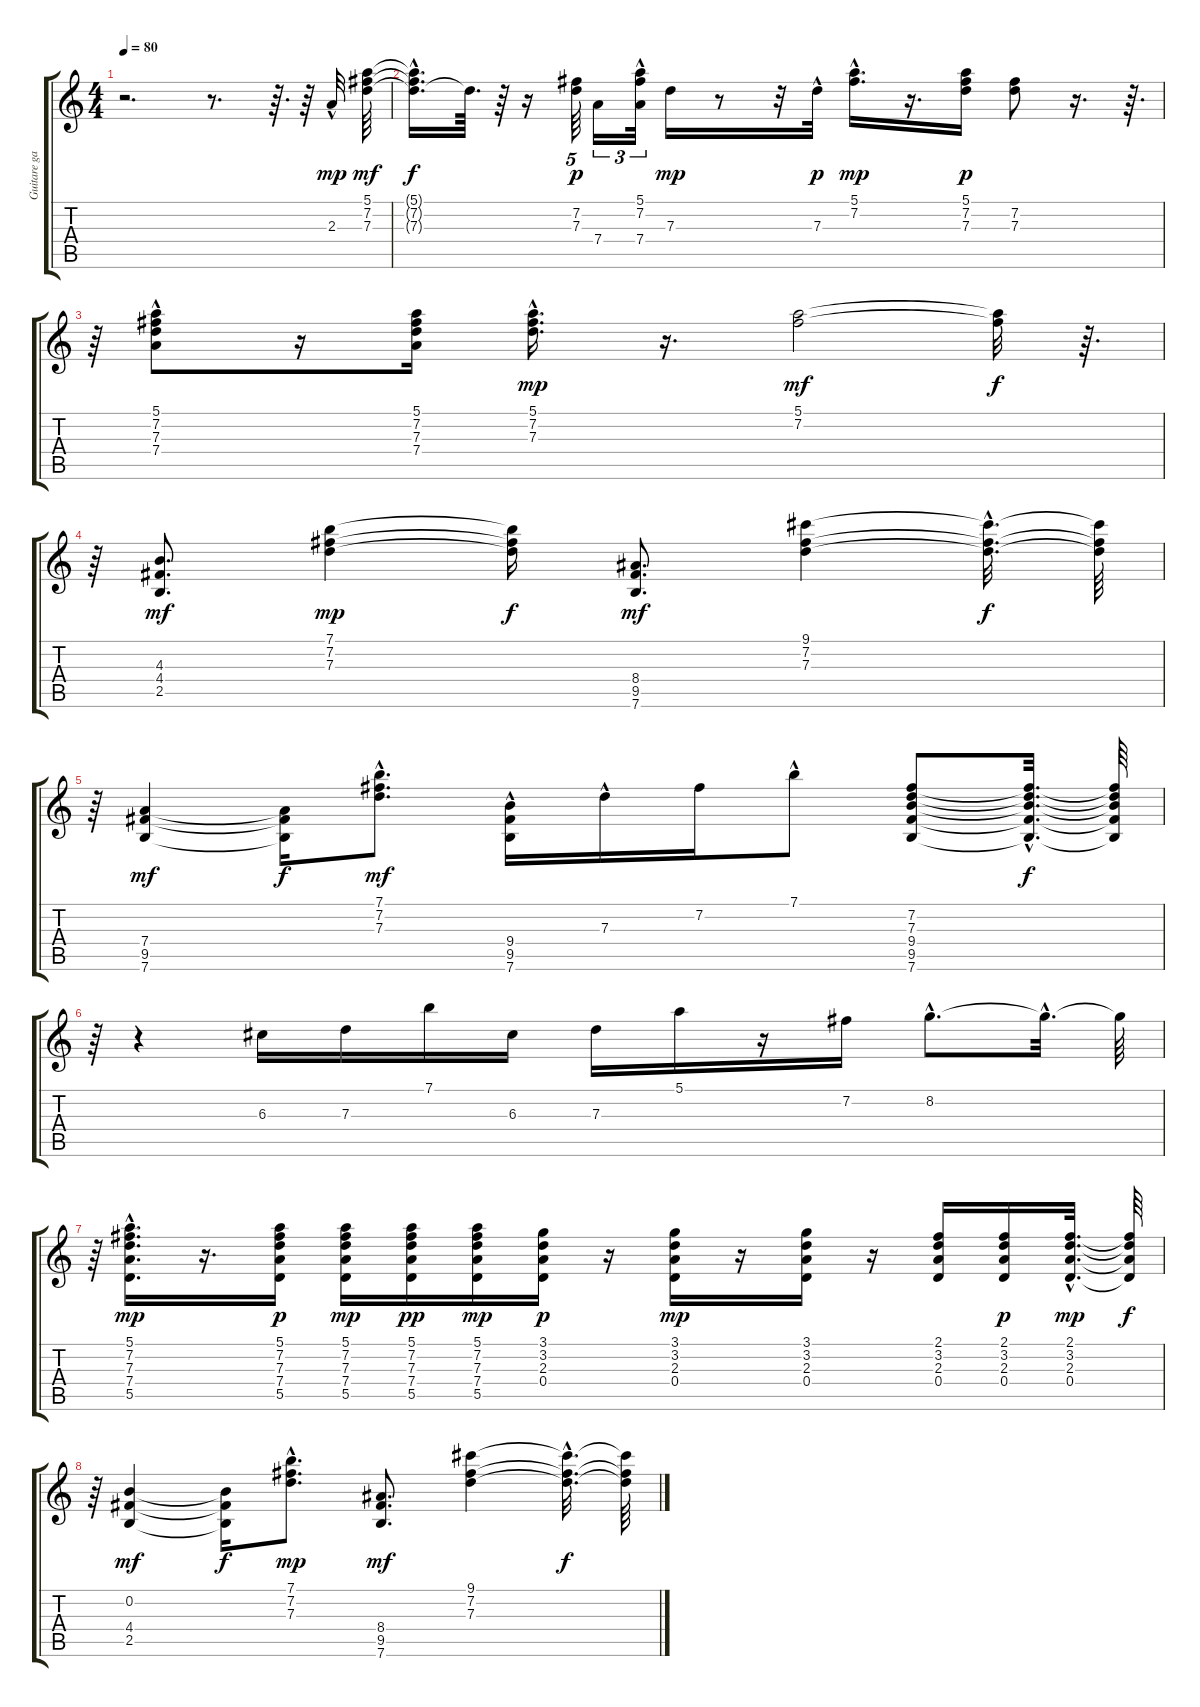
\track ("Guitare gauche" "Guitare ga") {instrument acousticguitarsteel}
\staff {score tabs}
\tuning (E4 B3 G3 D3 A2 E2) {hide}
\ts (4 4)
\tempo 80
\clef g2
\ks c
r.2{d dy f} r.8{d} r.64{d} r.64 2.3{hac}.32{dy mp} (5.1 7.2 7.3).64{dy mf} |
(5.1{t} 7.2{t} 7.3{hac t}).16{d dy f} 7.3{t}.64{d} r.64 r.16 (7.2 7.3).64{tu (5 4) dy p} 7.4.16{tu (3 2)} (5.1 7.2 7.4{hac}).32{tu (3 2)} 7.3.16{dy mp} r.8 r.32 7.3{hac}.32{dy p} (5.1{hac} 7.2{hac}).16{d dy mp} r.16{d} (5.1 7.2 7.3).16{dy p} (7.2 7.3).8 r.16{d} r.64{d} |
r.64 (5.1 7.2 7.3{hac} 7.4).8 r.16 (5.1 7.2 7.3 7.4).16 (5.1 7.2 7.3{hac}).16{d dy mp} r.16{d} (5.1 7.2).2{dy mf} (5.1{t} 7.2{t}).32{dy f} r.64{d} |
r.64 (4.3 4.4 2.5).8{d dy mf} (7.1 7.2 7.3).4{dy mp} (7.1{t} 7.2{t} 7.3{t}).16{dy f} (8.4 9.5 7.6).8{d dy mf} (9.1 7.2 7.3).4 (9.1{hac t} 7.2{hac t} 7.3{hac t}).32{d dy f} (9.1{t} 7.2{t} 7.3{t}).64 |
r.64 (7.4 9.5 7.6).4{dy mf} (7.4{t} 9.5{t} 7.6{t}).16{dy f} (7.1{hac} 7.2{hac} 7.3{hac}).8{d dy mf} (9.4{hac} 9.5{hac} 7.6{hac}).16 7.3{hac}.16 7.2.16 7.1{hac}.8 (7.2 7.3 9.4 9.5 7.6).8 (7.2{hac t} 7.3{hac t} 9.4{hac t} 9.5{hac t} 7.6{hac t}).32{d dy f} (7.2{t} 7.3{t} 9.4{t} 9.5{t} 7.6{t}).64 |
r.64 r.4 6.3.16 7.3.16 7.1.16 6.3.16 7.3.16 5.1.16 r.16 7.2.16 8.2{hac}.8{d} 8.2{hac t}.32{d} 8.2{t}.64 |
r.64 (5.1{hac} 7.2{hac} 7.3{hac} 7.4{hac} 5.5{hac}).16{d dy mp} r.16{d} (5.1 7.2 7.3 7.4 5.5).16{dy p} (5.1 7.2 7.3 7.4 5.5).16{dy mp} (5.1 7.2 7.3 7.4 5.5).16{dy pp} (5.1 7.2 7.3 7.4 5.5).16{dy mp} (3.1 3.2 2.3 0.4).16{dy p} r.16 (3.1 3.2 2.3 0.4).16{dy mp} r.16 (3.1 3.2 2.3 0.4).16 r.16 (2.1 3.2 2.3 0.4).16 (2.1 3.2 2.3 0.4).16{dy p} (2.1{hac} 3.2{hac} 2.3{hac} 0.4{hac}).32{d dy mp} (2.1{t} 3.2{t} 2.3{t} 0.4{t}).64{dy f} |
r.64 (0.2 4.4 2.5).4{dy mf} (0.2{t} 4.4{t} 2.5{t}).16{dy f} (7.1{hac} 7.2{hac} 7.3{hac}).8{d dy mp} (8.4 9.5 7.6).8{d dy mf} (9.1 7.2 7.3).4 (9.1{hac t} 7.2{hac t} 7.3{hac t}).32{d dy f} (9.1{t} 7.2{t} 7.3{t}).64
